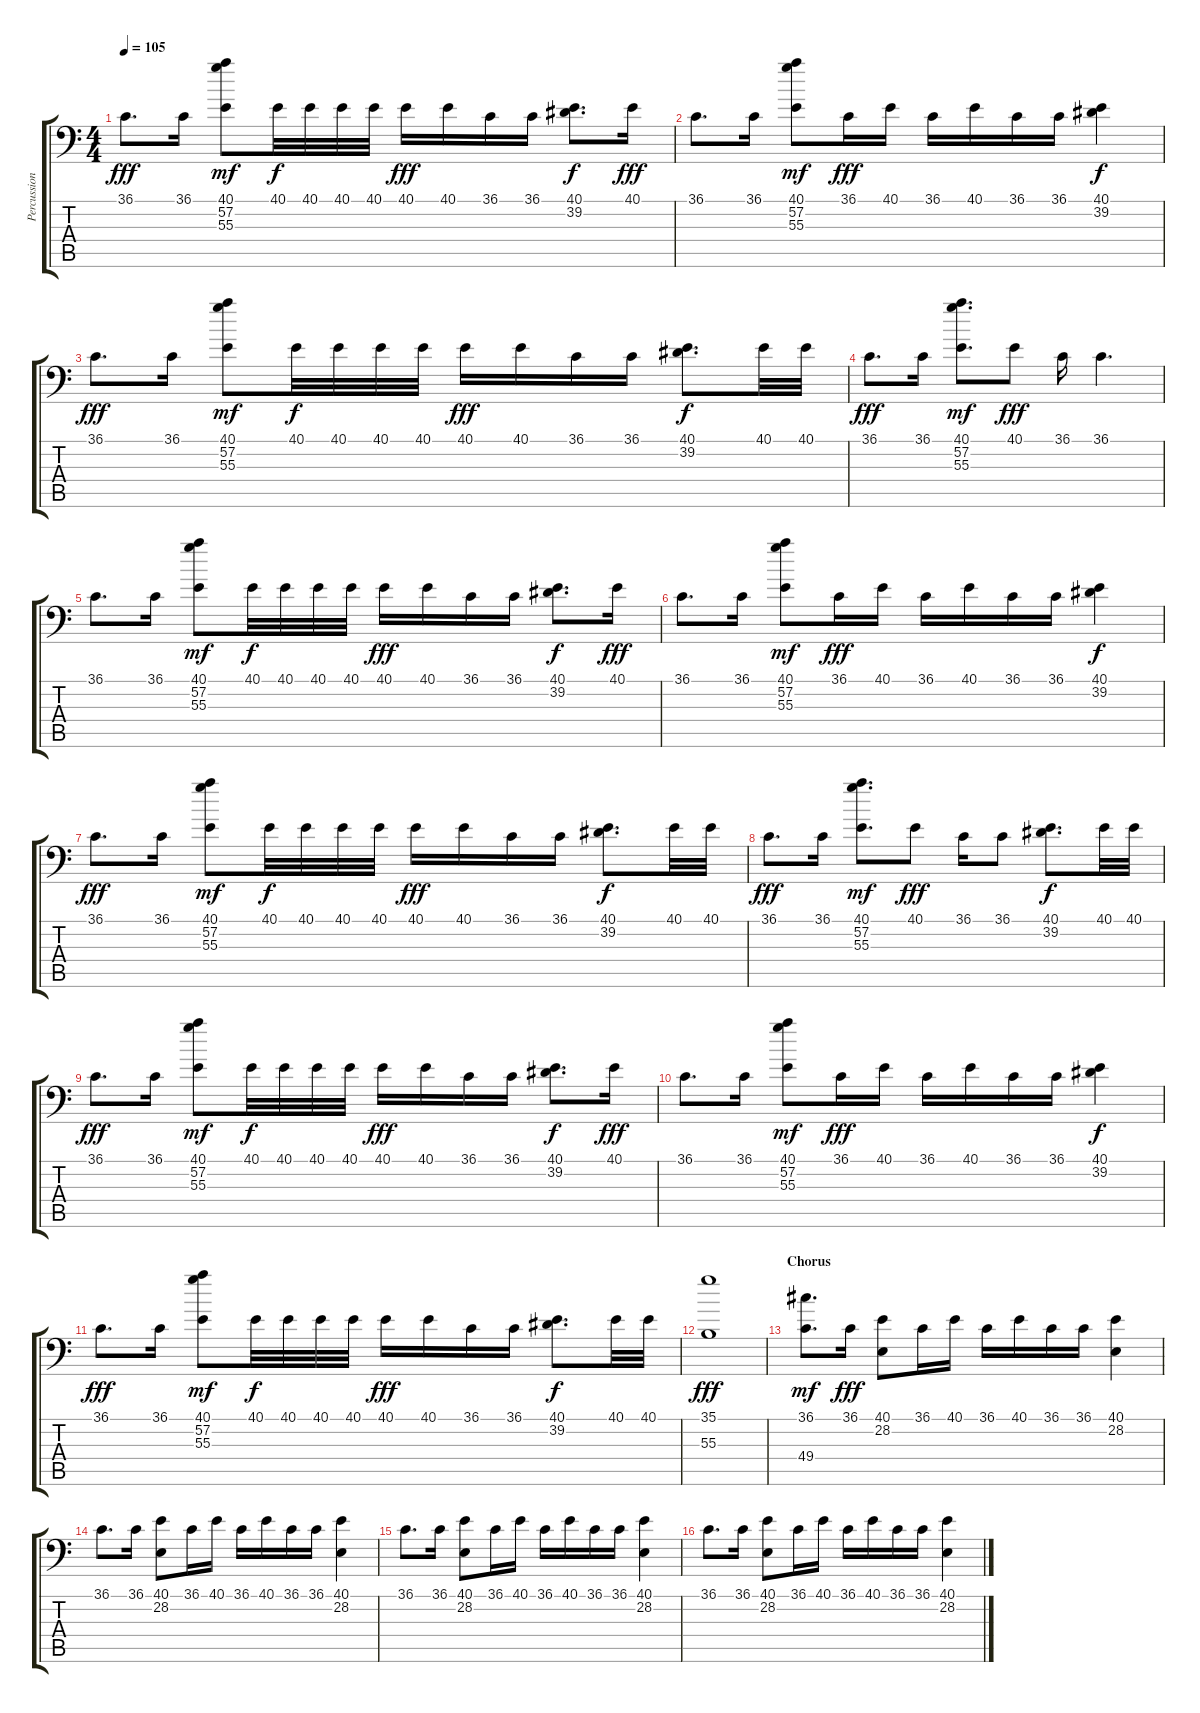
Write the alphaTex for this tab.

\track ("Percussion" "Percussion") {instrument acousticgrandpiano}
\staff {score tabs}
\tuning (C-1 C-1 C-1 C-1 C-1 C-1) {hide}
\ts (4 4)
\tempo 105
\clef f4
\ks c
36.1.8{d dy fff} 36.1.16 (40.1 57.2 55.3).8{dy mf} 40.1.32{dy f} 40.1.32 40.1.32 40.1.32 40.1.16{dy fff} 40.1.16 36.1.16 36.1.16 (40.1 39.2).8{d dy f} 40.1.16{dy fff} |
36.1.8{d} 36.1.16 (40.1 57.2 55.3).8{dy mf} 36.1.16{dy fff} 40.1.16 36.1.16 40.1.16 36.1.16 36.1.16 (40.1 39.2).4{dy f} |
36.1.8{d dy fff} 36.1.16 (40.1 57.2 55.3).8{dy mf} 40.1.32{dy f} 40.1.32 40.1.32 40.1.32 40.1.16{dy fff} 40.1.16 36.1.16 36.1.16 (40.1 39.2).8{d dy f} 40.1.32 40.1.32 |
36.1.8{d dy fff} 36.1.16 (40.1 57.2 55.3).8{d dy mf} 40.1.8{dy fff} 36.1.16 36.1.4{d} |
36.1.8{d} 36.1.16 (40.1 57.2 55.3).8{dy mf} 40.1.32{dy f} 40.1.32 40.1.32 40.1.32 40.1.16{dy fff} 40.1.16 36.1.16 36.1.16 (40.1 39.2).8{d dy f} 40.1.16{dy fff} |
36.1.8{d} 36.1.16 (40.1 57.2 55.3).8{dy mf} 36.1.16{dy fff} 40.1.16 36.1.16 40.1.16 36.1.16 36.1.16 (40.1 39.2).4{dy f} |
36.1.8{d dy fff} 36.1.16 (40.1 57.2 55.3).8{dy mf} 40.1.32{dy f} 40.1.32 40.1.32 40.1.32 40.1.16{dy fff} 40.1.16 36.1.16 36.1.16 (40.1 39.2).8{d dy f} 40.1.32 40.1.32 |
36.1.8{d dy fff} 36.1.16 (40.1 57.2 55.3).8{d dy mf} 40.1.8{dy fff} 36.1.16 36.1.8 (40.1 39.2).8{d dy f} 40.1.32 40.1.32 |
36.1.8{d dy fff} 36.1.16 (40.1 57.2 55.3).8{dy mf} 40.1.32{dy f} 40.1.32 40.1.32 40.1.32 40.1.16{dy fff} 40.1.16 36.1.16 36.1.16 (40.1 39.2).8{d dy f} 40.1.16{dy fff} |
36.1.8{d} 36.1.16 (40.1 57.2 55.3).8{dy mf} 36.1.16{dy fff} 40.1.16 36.1.16 40.1.16 36.1.16 36.1.16 (40.1 39.2).4{dy f} |
36.1.8{d dy fff} 36.1.16 (40.1 57.2 55.3).8{dy mf} 40.1.32{dy f} 40.1.32 40.1.32 40.1.32 40.1.16{dy fff} 40.1.16 36.1.16 36.1.16 (40.1 39.2).8{d dy f} 40.1.32 40.1.32 |
(35.1 55.3).1{dy fff} |
\section ("" "Chorus")
(36.1 49.4).8{d dy mf} 36.1.16{dy fff} (40.1 28.2).8 36.1.16 40.1.16 36.1.16 40.1.16 36.1.16 36.1.16 (40.1 28.2).4 |
36.1.8{d} 36.1.16 (40.1 28.2).8 36.1.16 40.1.16 36.1.16 40.1.16 36.1.16 36.1.16 (40.1 28.2).4 |
36.1.8{d} 36.1.16 (40.1 28.2).8 36.1.16 40.1.16 36.1.16 40.1.16 36.1.16 36.1.16 (40.1 28.2).4 |
36.1.8{d} 36.1.16 (40.1 28.2).8 36.1.16 40.1.16 36.1.16 40.1.16 36.1.16 36.1.16 (40.1 28.2).4
